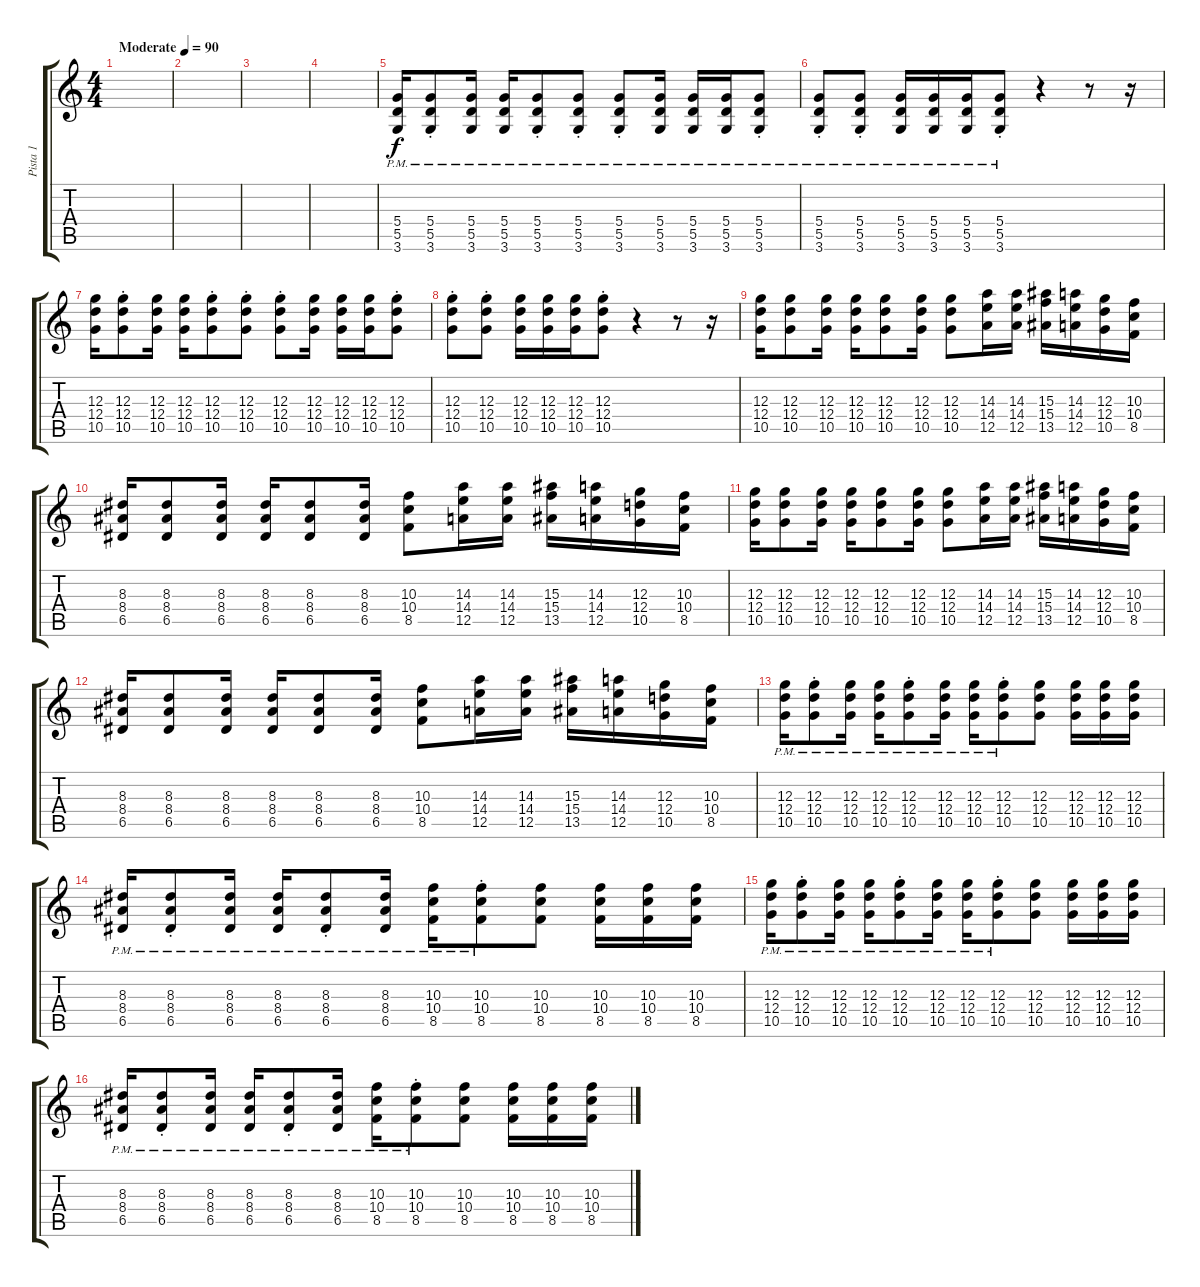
\track ("Pista 1" "Pista 1") {instrument distortionguitar}
\staff {score tabs}
\tuning (E4 B3 G3 D3 A2 E2) {hide}
\ts (4 4)
\tempo (90 "Moderate")
\clef g2
\ks c
|
|
|
|
(5.4{pm} 5.5{pm} 3.6{pm}).16 (5.4{pm st} 5.5{pm st} 3.6{pm st}).8 (5.4{pm} 5.5{pm} 3.6{pm}).16 (5.4{pm} 5.5{pm} 3.6{pm}).16 (5.4{pm st} 5.5{pm st} 3.6{pm st}).8 (5.4{pm st} 5.5{pm st} 3.6{pm st}).8 (5.4{pm st} 5.5{pm st} 3.6{pm st}).8 (5.4{pm} 5.5{pm} 3.6{pm}).16 (5.4{pm} 5.5{pm} 3.6{pm}).16 (5.4{pm} 5.5{pm} 3.6{pm}).16 (5.4{pm st} 5.5{pm st} 3.6{pm st}).8 |
(5.4{pm st} 5.5{pm st} 3.6{pm st}).8 (5.4{pm st} 5.5{pm st} 3.6{pm st}).8 (5.4{pm} 5.5{pm} 3.6{pm}).16 (5.4{pm} 5.5{pm} 3.6{pm}).16 (5.4{pm} 5.5{pm} 3.6{pm}).16 (5.4{pm st} 5.5{pm st} 3.6{pm st}).8 r.4 r.8 r.16 |
(12.3 12.4 10.5).16 (12.3{st} 12.4{st} 10.5{st}).8 (12.3 12.4 10.5).16 (12.3 12.4 10.5).16 (12.3{st} 12.4{st} 10.5{st}).8 (12.3{st} 12.4{st} 10.5{st}).8 (12.3{st} 12.4{st} 10.5{st}).8 (12.3 12.4 10.5).16 (12.3 12.4 10.5).16 (12.3 12.4 10.5).16 (12.3{st} 12.4{st} 10.5{st}).8 |
(12.3{st} 12.4{st} 10.5{st}).8 (12.3{st} 12.4{st} 10.5{st}).8 (12.3 12.4 10.5).16 (12.3 12.4 10.5).16 (12.3 12.4 10.5).16 (12.3{st} 12.4{st} 10.5{st}).8 r.4 r.8 r.16 |
(12.3 12.4 10.5).16 (12.3 12.4 10.5).8 (12.3 12.4 10.5).16 (12.3 12.4 10.5).16 (12.3 12.4 10.5).8 (12.3 12.4 10.5).16 (12.3 12.4 10.5).8 (14.3 14.4 12.5).16 (14.3 14.4 12.5).16 (15.3 15.4 13.5).16 (14.3 14.4 12.5).16 (12.3 12.4 10.5).16 (10.3 10.4 8.5).16 |
(8.3 8.4 6.5).16 (8.3 8.4 6.5).8 (8.3 8.4 6.5).16 (8.3 8.4 6.5).16 (8.3 8.4 6.5).8 (8.3 8.4 6.5).16 (10.3 10.4 8.5).8 (14.3 14.4 12.5).16 (14.3 14.4 12.5).16 (15.3 15.4 13.5).16 (14.3 14.4 12.5).16 (12.3 12.4 10.5).16 (10.3 10.4 8.5).16 |
(12.3 12.4 10.5).16 (12.3 12.4 10.5).8 (12.3 12.4 10.5).16 (12.3 12.4 10.5).16 (12.3 12.4 10.5).8 (12.3 12.4 10.5).16 (12.3 12.4 10.5).8 (14.3 14.4 12.5).16 (14.3 14.4 12.5).16 (15.3 15.4 13.5).16 (14.3 14.4 12.5).16 (12.3 12.4 10.5).16 (10.3 10.4 8.5).16 |
(8.3 8.4 6.5).16 (8.3 8.4 6.5).8 (8.3 8.4 6.5).16 (8.3 8.4 6.5).16 (8.3 8.4 6.5).8 (8.3 8.4 6.5).16 (10.3 10.4 8.5).8 (14.3 14.4 12.5).16 (14.3 14.4 12.5).16 (15.3 15.4 13.5).16 (14.3 14.4 12.5).16 (12.3 12.4 10.5).16 (10.3 10.4 8.5).16 |
(12.3{pm} 12.4{pm} 10.5{pm}).16 (12.3{pm st} 12.4{pm st} 10.5{pm st}).8 (12.3{pm} 12.4{pm} 10.5{pm}).16 (12.3{pm} 12.4{pm} 10.5{pm}).16 (12.3{pm st} 12.4{pm st} 10.5{pm st}).8 (12.3{pm} 12.4{pm} 10.5{pm}).16 (12.3{pm} 12.4{pm} 10.5{pm}).16 (12.3{pm st} 12.4{pm st} 10.5{pm st}).8 (12.3 12.4 10.5).8 (12.3 12.4 10.5).16 (12.3 12.4 10.5).16 (12.3 12.4 10.5).16 |
(8.3{pm} 8.4{pm} 6.5{pm}).16 (8.3{pm st} 8.4{pm st} 6.5{pm st}).8 (8.3{pm} 8.4{pm} 6.5{pm}).16 (8.3{pm} 8.4{pm} 6.5{pm}).16 (8.3{pm st} 8.4{pm st} 6.5{pm st}).8 (8.3{pm} 8.4{pm} 6.5{pm}).16 (10.3{pm} 10.4{pm} 8.5{pm}).16 (10.3{pm st} 10.4{pm st} 8.5{pm st}).8 (10.3 10.4 8.5).8 (10.3 10.4 8.5).16 (10.3 10.4 8.5).16 (10.3 10.4 8.5).16 |
(12.3{pm} 12.4{pm} 10.5{pm}).16 (12.3{pm st} 12.4{pm st} 10.5{pm st}).8 (12.3{pm} 12.4{pm} 10.5{pm}).16 (12.3{pm} 12.4{pm} 10.5{pm}).16 (12.3{pm st} 12.4{pm st} 10.5{pm st}).8 (12.3{pm} 12.4{pm} 10.5{pm}).16 (12.3{pm} 12.4{pm} 10.5{pm}).16 (12.3{pm st} 12.4{pm st} 10.5{pm st}).8 (12.3 12.4 10.5).8 (12.3 12.4 10.5).16 (12.3 12.4 10.5).16 (12.3 12.4 10.5).16 |
(8.3{pm} 8.4{pm} 6.5{pm}).16 (8.3{pm st} 8.4{pm st} 6.5{pm st}).8 (8.3{pm} 8.4{pm} 6.5{pm}).16 (8.3{pm} 8.4{pm} 6.5{pm}).16 (8.3{pm st} 8.4{pm st} 6.5{pm st}).8 (8.3{pm} 8.4{pm} 6.5{pm}).16 (10.3{pm} 10.4{pm} 8.5{pm}).16 (10.3{pm st} 10.4{pm st} 8.5{pm st}).8 (10.3 10.4 8.5).8 (10.3 10.4 8.5).16 (10.3 10.4 8.5).16 (10.3 10.4 8.5).16
